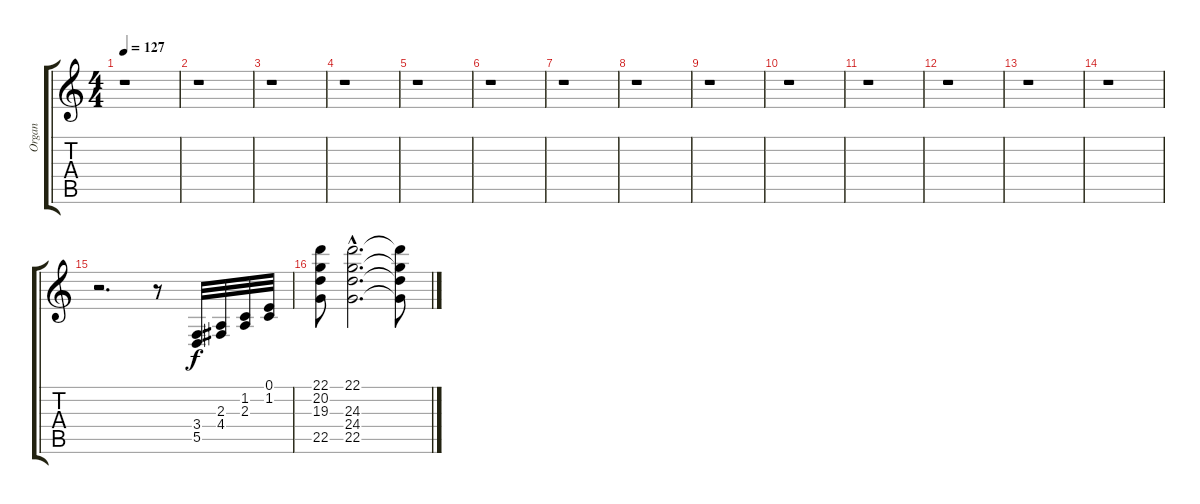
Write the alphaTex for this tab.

\track ("Organ" "Organ") {instrument rockorgan}
\staff {score tabs}
\tuning (E4 B3 G3 D3 A2 E2) {hide}
\ts (4 4)
\tempo 127
\clef g2
\ks c
r.1{dy f instrument rockorgan} |
r.1 |
r.1 |
r.1 |
r.1 |
r.1 |
r.1 |
r.1 |
r.1 |
r.1 |
r.1 |
r.1 |
r.1 |
r.1 |
r.2{d} r.8 (3.4 5.5).32 (2.3 4.4).32 (1.2 2.3).32 (0.1 1.2).32 |
(22.1 20.2 19.3 22.5).8 (22.1{hac} 24.3{hac} 24.4{hac} 22.5{hac}).2{d} (22.1{t} 24.3{t} 24.4{t} 22.5{t}).8
